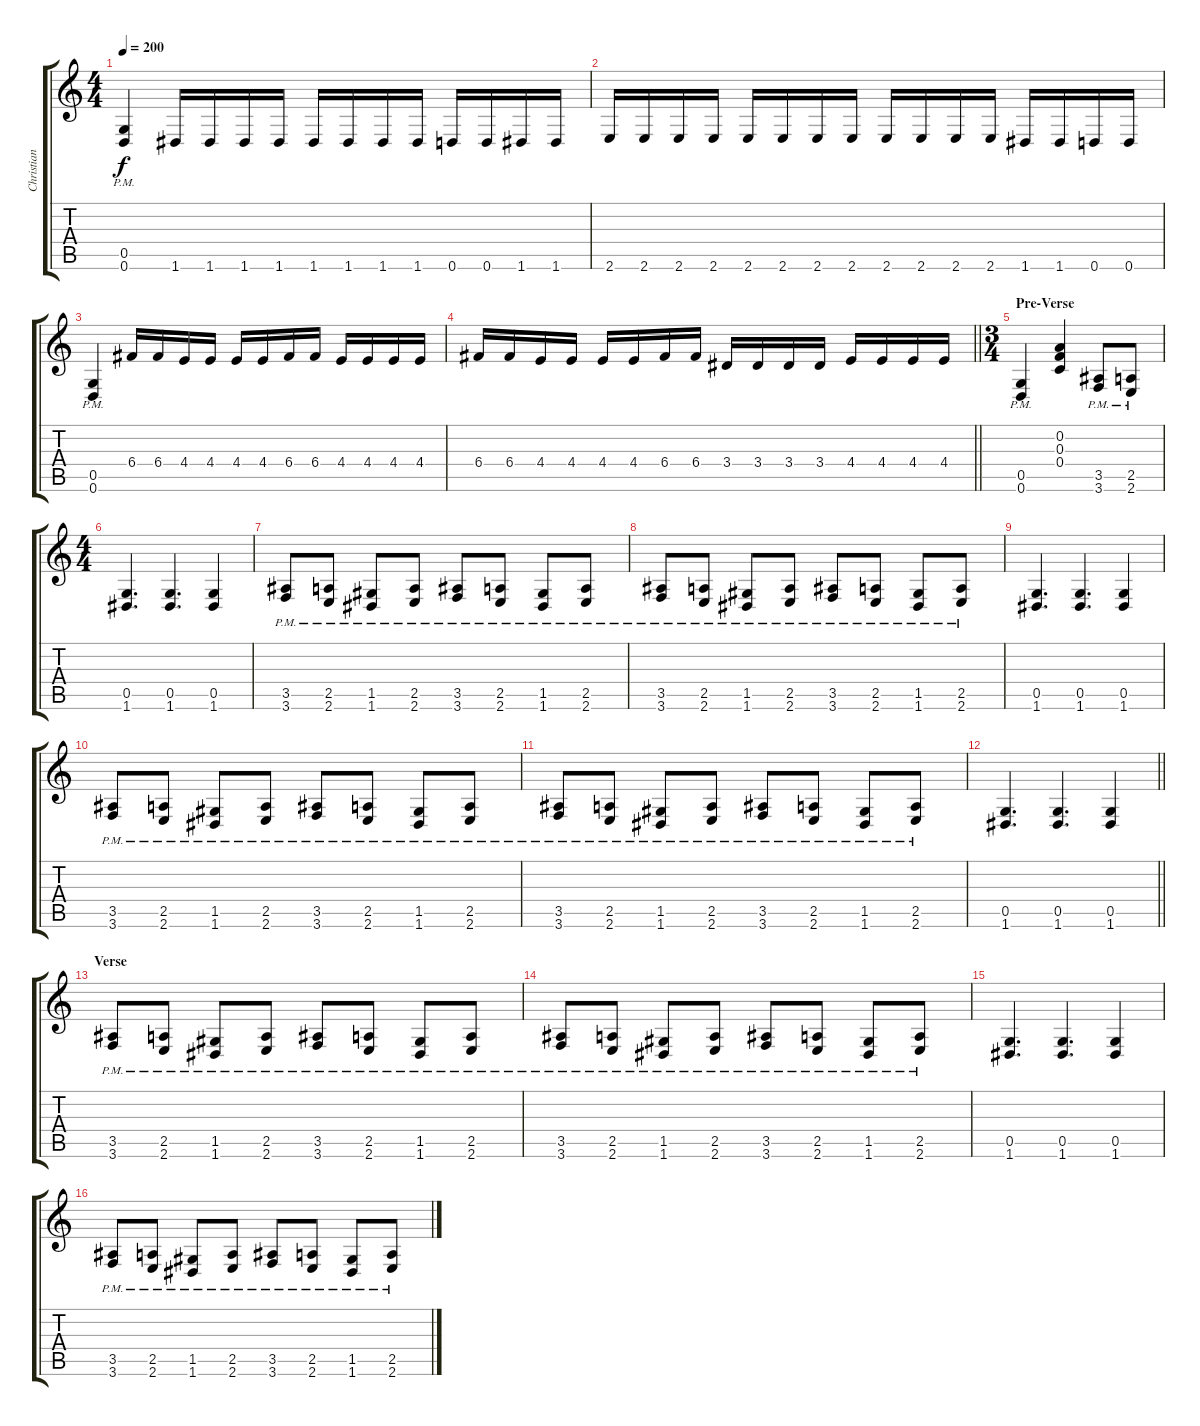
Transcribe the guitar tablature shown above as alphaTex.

\track ("Christian Andreu" "Christian ") {instrument overdrivenguitar}
\staff {score tabs}
\tuning (D4 A3 F3 C3 G2 D2) {hide}
\ts (4 4)
\tempo 200
\clef g2
\ks c
(0.5{pm} 0.6{pm}).4{dy f} 1.6.16 1.6.16 1.6.16 1.6.16 1.6.16 1.6.16 1.6.16 1.6.16 0.6.16 0.6.16 1.6.16 1.6.16 |
2.6.16 2.6.16 2.6.16 2.6.16 2.6.16 2.6.16 2.6.16 2.6.16 2.6.16 2.6.16 2.6.16 2.6.16 1.6.16 1.6.16 0.6.16 0.6.16 |
(0.5{pm} 0.6{pm}).4 6.4.16 6.4.16 4.4.16 4.4.16 4.4.16 4.4.16 6.4.16 6.4.16 4.4.16 4.4.16 4.4.16 4.4.16 |
\barLineRight lightlight
6.4.16 6.4.16 4.4.16 4.4.16 4.4.16 4.4.16 6.4.16 6.4.16 3.4.16 3.4.16 3.4.16 3.4.16 4.4.16 4.4.16 4.4.16 4.4.16 |
\ts (3 4)
\section ("" "Pre-Verse")
(0.5{pm} 0.6{pm}).4 (0.2 0.3 0.4).4 (3.5{pm} 3.6{pm}).8 (2.5{pm} 2.6{pm}).8 |
\ts (4 4)
(0.5 1.6).4{d} (0.5 1.6).4{d} (0.5 1.6).4 |
(3.5{pm} 3.6{pm}).8 (2.5{pm} 2.6{pm}).8 (1.5{pm} 1.6{pm}).8 (2.5{pm} 2.6{pm}).8 (3.5{pm} 3.6{pm}).8 (2.5{pm} 2.6{pm}).8 (1.5{pm} 1.6{pm}).8 (2.5{pm} 2.6{pm}).8 |
(3.5{pm} 3.6{pm}).8 (2.5{pm} 2.6{pm}).8 (1.5{pm} 1.6{pm}).8 (2.5{pm} 2.6{pm}).8 (3.5{pm} 3.6{pm}).8 (2.5{pm} 2.6{pm}).8 (1.5{pm} 1.6{pm}).8 (2.5{pm} 2.6{pm}).8 |
(0.5 1.6).4{d} (0.5 1.6).4{d} (0.5 1.6).4 |
(3.5{pm} 3.6{pm}).8 (2.5{pm} 2.6{pm}).8 (1.5{pm} 1.6{pm}).8 (2.5{pm} 2.6{pm}).8 (3.5{pm} 3.6{pm}).8 (2.5{pm} 2.6{pm}).8 (1.5{pm} 1.6{pm}).8 (2.5{pm} 2.6{pm}).8 |
(3.5{pm} 3.6{pm}).8 (2.5{pm} 2.6{pm}).8 (1.5{pm} 1.6{pm}).8 (2.5{pm} 2.6{pm}).8 (3.5{pm} 3.6{pm}).8 (2.5{pm} 2.6{pm}).8 (1.5{pm} 1.6{pm}).8 (2.5{pm} 2.6{pm}).8 |
\barLineRight lightlight
(0.5 1.6).4{d} (0.5 1.6).4{d} (0.5 1.6).4 |
\section ("" "Verse")
(3.5{pm} 3.6{pm}).8 (2.5{pm} 2.6{pm}).8 (1.5{pm} 1.6{pm}).8 (2.5{pm} 2.6{pm}).8 (3.5{pm} 3.6{pm}).8 (2.5{pm} 2.6{pm}).8 (1.5{pm} 1.6{pm}).8 (2.5{pm} 2.6{pm}).8 |
(3.5{pm} 3.6{pm}).8 (2.5{pm} 2.6{pm}).8 (1.5{pm} 1.6{pm}).8 (2.5{pm} 2.6{pm}).8 (3.5{pm} 3.6{pm}).8 (2.5{pm} 2.6{pm}).8 (1.5{pm} 1.6{pm}).8 (2.5{pm} 2.6{pm}).8 |
(0.5 1.6).4{d} (0.5 1.6).4{d} (0.5 1.6).4 |
(3.5{pm} 3.6{pm}).8 (2.5{pm} 2.6{pm}).8 (1.5{pm} 1.6{pm}).8 (2.5{pm} 2.6{pm}).8 (3.5{pm} 3.6{pm}).8 (2.5{pm} 2.6{pm}).8 (1.5{pm} 1.6{pm}).8 (2.5{pm} 2.6{pm}).8
